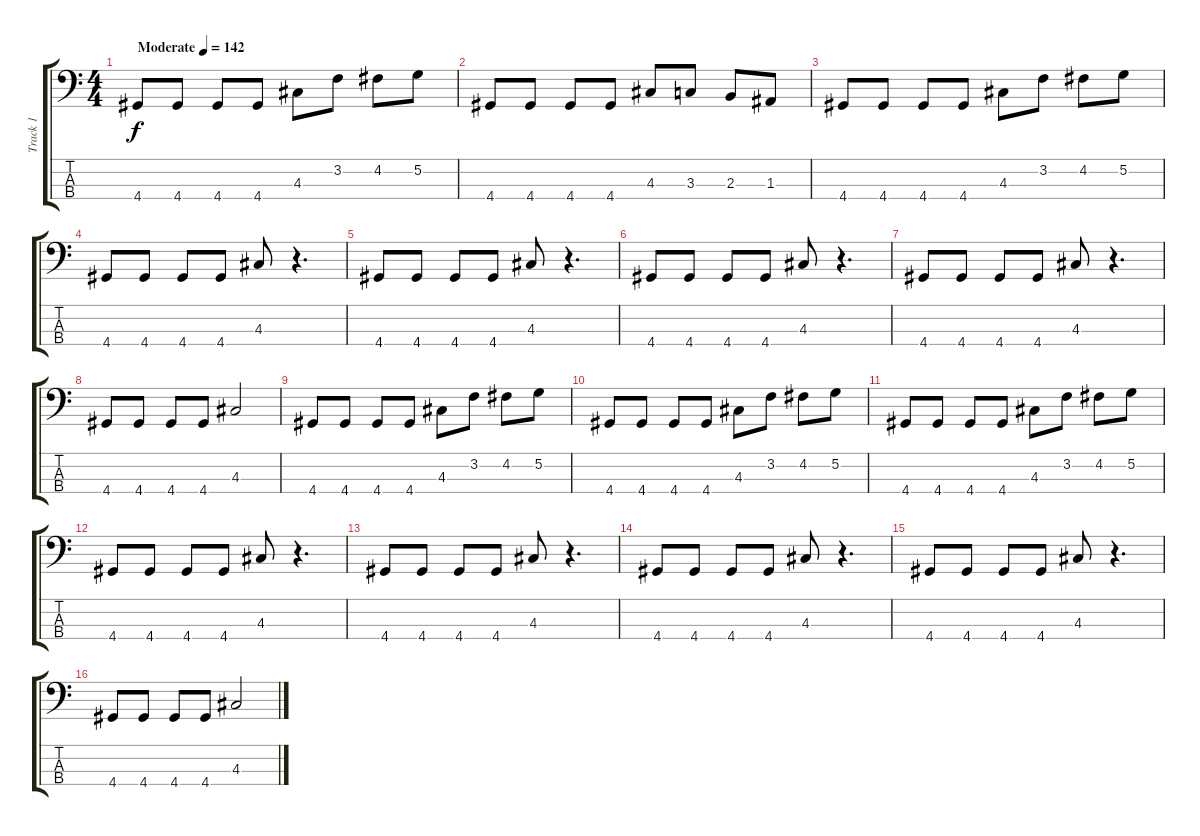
\track ("Track 1" "Track 1") {instrument electricbassfinger}
\staff {score tabs}
\tuning (G2 D2 A1 E1) {hide}
\ts (4 4)
\tempo (142 "Moderate")
\clef f4
\ks c
4.4.8{dy f instrument electricbassfinger} 4.4.8 4.4.8 4.4.8 4.3.8 3.2.8 4.2.8 5.2.8 |
4.4.8 4.4.8 4.4.8 4.4.8 4.3.8 3.3.8 2.3.8 1.3.8 |
4.4.8 4.4.8 4.4.8 4.4.8 4.3.8 3.2.8 4.2.8 5.2.8 |
4.4.8 4.4.8 4.4.8 4.4.8 4.3.8 r.4{d} |
4.4.8 4.4.8 4.4.8 4.4.8 4.3.8 r.4{d} |
4.4.8 4.4.8 4.4.8 4.4.8 4.3.8 r.4{d} |
4.4.8 4.4.8 4.4.8 4.4.8 4.3.8 r.4{d} |
4.4.8 4.4.8 4.4.8 4.4.8 4.3.2 |
4.4.8 4.4.8 4.4.8 4.4.8 4.3.8 3.2.8 4.2.8 5.2.8 |
4.4.8 4.4.8 4.4.8 4.4.8 4.3.8 3.2.8 4.2.8 5.2.8 |
4.4.8 4.4.8 4.4.8 4.4.8 4.3.8 3.2.8 4.2.8 5.2.8 |
4.4.8 4.4.8 4.4.8 4.4.8 4.3.8 r.4{d} |
4.4.8 4.4.8 4.4.8 4.4.8 4.3.8 r.4{d} |
4.4.8 4.4.8 4.4.8 4.4.8 4.3.8 r.4{d} |
4.4.8 4.4.8 4.4.8 4.4.8 4.3.8 r.4{d} |
4.4.8 4.4.8 4.4.8 4.4.8 4.3.2
